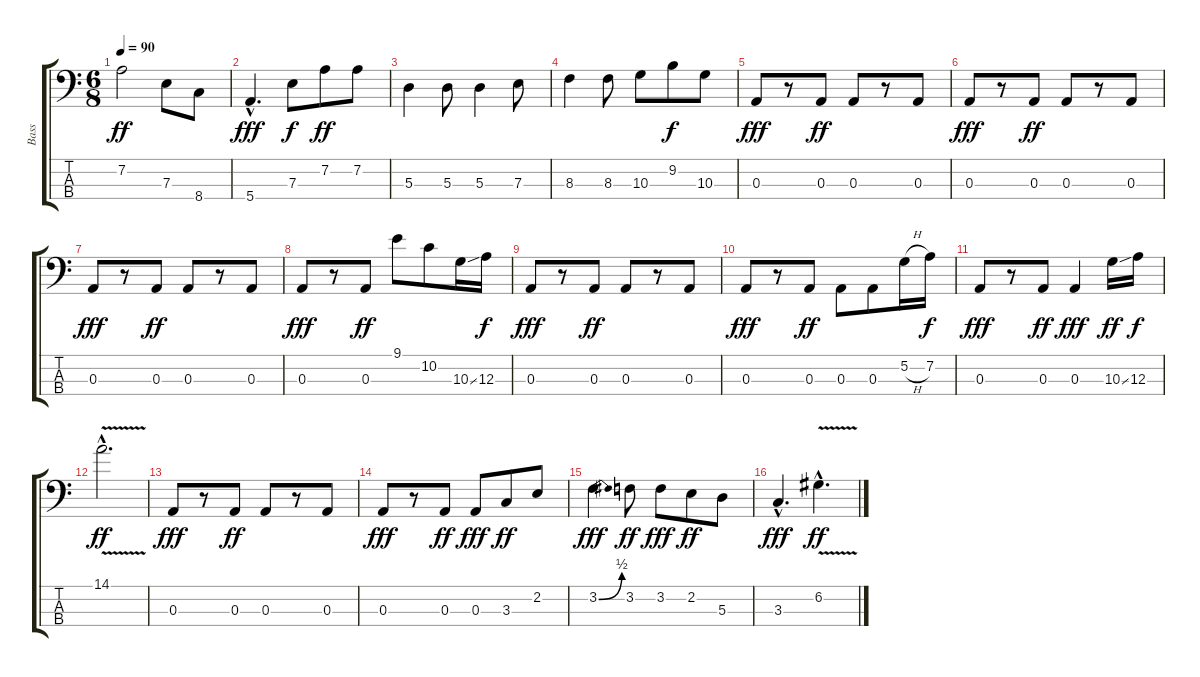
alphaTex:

\track ("Bass" "Bass") {instrument fretlessbass}
\staff {score tabs}
\tuning (G2 D2 A1 E1) {hide}
\ts (6 8)
\tempo 90
\clef f4
\ks c
7.2.2{dy ff} 7.3.8 8.4.8 |
5.4{hac}.4{d dy fff} 7.3.8{dy f} 7.2.8{dy ff} 7.2.8 |
5.3.4 5.3.8 5.3.4 7.3.8 |
8.3.4 8.3.8 10.3.8 9.2.8{dy f} 10.3.8 |
0.3.8{dy fff} r.8 0.3.8{dy ff} 0.3.8 r.8 0.3.8 |
0.3.8{dy fff} r.8 0.3.8{dy ff} 0.3.8 r.8 0.3.8 |
0.3.8{dy fff} r.8 0.3.8{dy ff} 0.3.8 r.8 0.3.8 |
0.3.8{dy fff} r.8 0.3.8{dy ff} 9.1.8 10.2.8 10.3{ss}.16 12.3.16{dy f} |
0.3.8{dy fff} r.8 0.3.8{dy ff} 0.3.8 r.8 0.3.8 |
0.3.8{dy fff} r.8 0.3.8{dy ff} 0.3.8 0.3.8 5.2{h}.16 7.2.16{dy f} |
0.3.8{dy fff} r.8 0.3.8{dy ff} 0.3.4{dy fff} 10.3{ss}.16{dy ff} 12.3.16{dy f} |
14.1{v hac}.2{d dy ff} |
0.3.8{dy fff} r.8 0.3.8{dy ff} 0.3.8 r.8 0.3.8 |
0.3.8{dy fff} r.8 0.3.8{dy ff} 0.3.8{dy fff} 3.3.8{dy ff} 2.2.8 |
3.2{be (bend 0 0 60 2)}.4{dy fff} 3.2.8{dy ff} 3.2.8{dy fff} 2.2.8{dy ff} 5.3.8 |
3.3{hac}.4{d dy fff} 6.2{v hac}.4{d dy ff}
